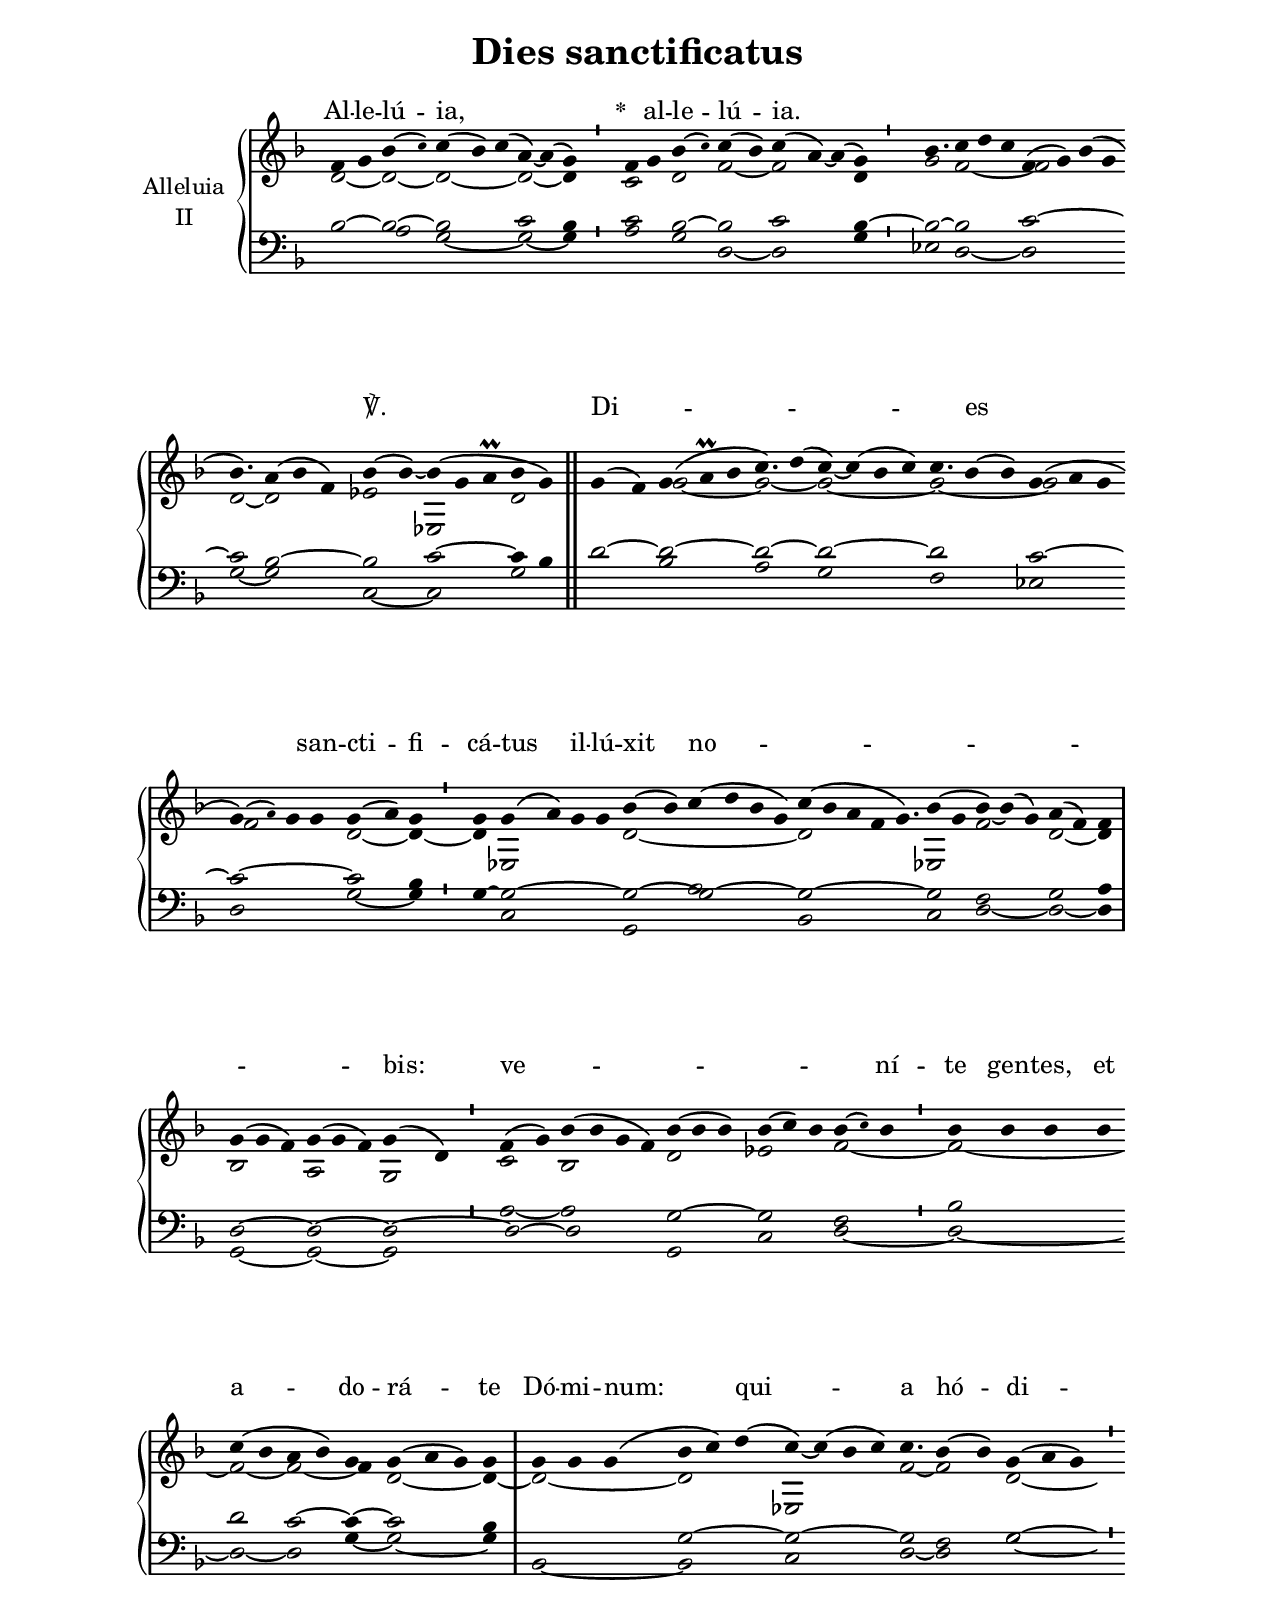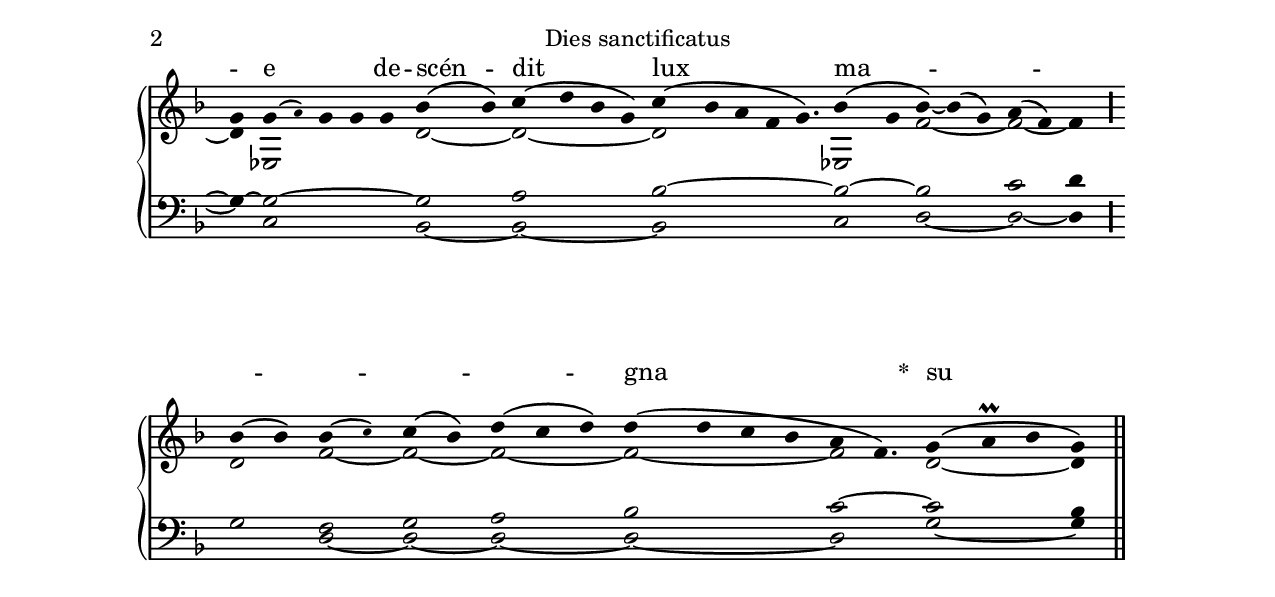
\version "2.18"
\include "gregorian.ly"
\include "noh2.ily"


%Page reference: page i.62
%(volume.page)

global = {
 \key g \dorian
 \cadenzaOn 
}

\header {
  title = \markup \center-column {"Dies sanctificatus" \vspace #1 }
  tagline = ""
  composer = ""
}

\paper {
 #(include-special-characters)
  oddHeaderMarkup = \markup \fill-line {
    \line {}
    \center-column {
      \on-the-fly #first-page     " "
      \on-the-fly #not-first-page "Dies sanctificatus"
    }
    \line { \on-the-fly #print-page-number-check-first \fromproperty #'page:page-number-string }
  }
  evenHeaderMarkup = \markup \fill-line {
    \line { \on-the-fly #print-page-number-check-first \fromproperty #'page:page-number-string }
    \center-column { "Dies sanctificatus" }
    \line {}
  }
}

chantText = \lyricmode {
Al -- le -- lú -- ia, _ _ 
\set stanza = " * " al -- le -- lú -- ia. _ _ _ _ _ _ _ ℣. 
Di -- _ _ _ es _ _ san -- cti -- fi -- cá -- tus il -- lú -- xit no -- _ _ _ _ _ _ bis: 
ve -- _ _ _ _ _ ní -- te gen -- tes, et a -- do -- rá -- te Dó -- mi -- num: 
qui -- a hó -- di -- _ e _ _ de -- scén -- dit lux ma -- _ _ _ _ _ _ gna 
\set stanza = " * " 
su -- per ter -- _ ram. _ }

chantMusic = {
\tieDown  f'4 g'4 bes'4 ( \once \tweak #'font-size #-4 c'' ) c''4 ( bes'4) c''4 ( a'4) ~ a'4 ( g'4) \divisioMinima
 f'4 g'4 bes'4 ( \once \tweak #'font-size #-4 c'' ) c''4 ( bes'4) c''4 ( a'4) ~ a'4 ( g'4) \divisioMinima
 bes'4. c''4 d''4 c''4 f'4 ( g'4) bes'4 ( g'4 \forceBreak
) bes'4. a'4 ( bes'4 f'4) bes'4 ( bes'4) ~ bes'4 ( g'4 a'\prall bes'4 g'4) \finalis
 g'4 ( f'4) g'4 ( a'\prall bes'4 c''4.) d''4 ( c''4) ~ c''4 ( bes'4 c''4) c''4. bes'4 ( bes'4) g'4 ( a'4 g'4 \forceBreak
) g'4 ( \once \tweak #'font-size #-4 a' ) g'4 g'4 g'4 ( a'4) g'4 \divisioMinima
 g'4 g'4 ( a'4) g'4 g'4 bes'4 ( bes'4) c''4 ( d''4 bes'4 g'4) c''4 ( bes'4 a'4 f'4 g'4.) bes'4 ( g'4 bes'4) ~ bes'4 ( g'4) a'4 ( f'4) f'4 \divisioMaxima \forceBreak

 g'4 ( g'4 f'4) g'4 ( g'4 f'4) g'4 ( d'4) \divisioMinima
 f'4 ( g'4) bes'4 ( bes'4 g'4 f'4) bes'4 ( bes'4 bes'4) bes'4 ( c''4) bes'4 bes'4 ( \once \tweak #'font-size #-4 c'' ) bes'4 \divisioMinima
 bes'4 bes'4 bes'4 bes'4 \forceBreak
 c''4 ( bes'4 a'4 bes'4) g'4 g'4 ( a'4 g'4) g'4 \divisioMaxima
 g'4 g'4 g'4 ( bes'4 c''4) d''4 ( c''4) ~ c''4 ( bes'4 c''4) c''4. bes'4 ( bes'4) g'4 ( a'4 g'4) \divisioMinima \forceBreak

 g'4 g'4 ( \once \tweak #'font-size #-4 a' ) g'4 g'4 g'4 bes'4 ( bes'4) c''4 ( d''4 bes'4 g'4) c''4 ( bes'4 a'4 f'4 g'4.) bes'4 ( g'4 bes'4) ~ bes'4 ( g'4) a'4 ( f'4) f'4 \divisioMaior \forceBreak

 bes'4 ( bes'4) bes'4 ( \once \tweak #'font-size #-4 c'' ) c''4 ( bes'4) d''4 ( c''4 d''4) d''4 ( d''4 c''4 bes'4 a'4 f'4.) g'4 ( a'\prall bes'4 g'4) \finalis

}

altoMusic = {
d'2 ~ d'2 ~ d'2*3/2 ~ d'2 ~ d'4 \divisioMinima
c'2 d'2 f'2 ~ f'2*3/2 d'4 \divisioMinima
g'2*3/4 f'2*3/2 ~ f'2*4/2 d'2*3/4 ~ d'2*3/2 ees'2 ees2*3/2 d'2 \finalis
r2 g'2*3/2 ~ g'2*5/4 ~ g'2*4/2 ~ g'2*7/4 ~ g'2*3/2 f'2*4/2 d'2 ~ d'4 ~ \divisioMinima
d'4 ees2*4/2 d'2*6/2 ~ d'2*11/4 ees2 f'2*3/2 d'2 ~ d'4 \divisioMaxima
bes2*3/2 a2*3/2 g2 \divisioMinima
c'2 bes2*4/2 d'2*3/2 ees'2*3/2 f'2*3/2 ~ \divisioMinima
f'2*4/2 ~ f'2 ~ f'2 ~ f'4 d'2*3/2 ~ d'4 ~ \divisioMaxima
d'2*3/2 ~ d'2*3/2 ees2*4/2 f'2*3/4 ~ f'2 d'2*3/2 ~ \divisioMinima
d'4 ees2*5/2 d'2 ~ d'2*4/2 ~ d'2*11/4 ees2 f'2*3/2 ~ f'2 ~ f'4 \divisioMaior
d'2 f'2 ~ f'2 ~ f'2*3/2 ~ f'2*4/2 ~ f'2*5/4 d'2*3/2 ~ d'4 \finalis
}

tenorMusic = {
bes2 ~ bes2 ~ bes2*3/2 c'2 bes4 \divisioMinima
c'2 bes2 ~ bes2 c'2*3/2 bes4 ~ \divisioMinima
bes2*3/4 ~ bes2*3/2 c'2*4/2 ~ c'2*3/4 bes2*3/2 ~ bes2 c'2*3/2 ~ c'4 bes4 \finalis
d'2 ~ d'2*3/2 ~ d'2*5/4 ~ d'2*4/2 ~ d'2*7/4 c'2*3/2 ~ c'2*4/2 ~ c'2 bes4 \divisioMinima
g4 ~ g2*4/2 ~ g2 ~ g2*4/2 ~ g2*11/4 ~ g2 f2*3/2 g2 a4 \divisioMaxima
d2*3/2 ~ d2*3/2 ~ d2 ~ \divisioMinima
d2 ~ d2*4/2 g2*3/2 ~ g2*3/2 f2*3/2 \divisioMinima
bes2*4/2 d'2 c'2 ~ c'4 ~ c'2*3/2 bes4 \divisioMaxima
r2*3/2 g2*3/2 ~ g2*4/2 ~ g2*3/4 f2 g2*3/2 ~ \divisioMinima
g4 ~ g2*5/2 ~ g2 a2*4/2 bes2*11/4 ~ bes2 ~ bes2*3/2 c'2 d'4 \divisioMaior
g2 f2 g2 a2*3/2 bes2*4/2 c'2*5/4 ~ c'2*3/2 bes4 \finalis
}

bassMusic = {
r2 a2 g2*3/2 ~ g2 ~ g4 \divisioMinima
a2 g2 d2 ~ d2*3/2 g4 \divisioMinima
ees2*3/4 d2*3/2 ~ d2*4/2 g2*3/4 ~ g2*3/2 c2 ~ c2*3/2 g2 \finalis
r2 bes2*3/2 a2*5/4 g2*4/2 f2*7/4 ees2*3/2 d2*4/2 g2 ~ g4 \divisioMinima
r4 c2*4/2 g,2 a2*4/2 bes,2*11/4 c2 d2*3/2 ~ d2 ~ d4 \divisioMaxima
g,2*3/2 ~ g,2*3/2 ~ g,2 \divisioMinima
a2 ~ a2*4/2 g,2*3/2 c2*3/2 d2*3/2 ~ \divisioMinima
d2*4/2 ~ d2 ~ d2 g4 ~ g2*3/2 ~ g4 \divisioMaxima
bes,2*3/2 ~ bes,2*3/2 c2*4/2 d2*3/4 ~ d2 g2*3/2 ~ \divisioMinima
g4 c2*5/2 bes,2 ~ bes,2*4/2 ~ bes,2*11/4 c2 d2*3/2 ~ d2 ~ d4 \divisioMaior
r2 d2 ~ d2 ~ d2*3/2 ~ d2*4/2 ~ d2*5/4 g2*3/2 ~ g4 \finalis
}

voiceLines = {
\voiceLineStyle


}

\score{
  <<
    \new GrandStaff <<
      \set GrandStaff.autoBeaming = ##f
      \set GrandStaff.instrumentName = \markup \center-column {
        "Alleluia"
        "II"
      }
      \new Staff = up <<
        \new Voice = "chant" {
          \voiceOne \global \chantMusic
        }
        \new Voice {
          \voiceTwo \global \altoMusic
        }
      >>

      \new Staff = down <<
        \clef bass
        \new Voice {
          \voiceOne \global \tenorMusic
        }
        \new Voice {
          \voiceTwo \global \bassMusic
        }
	\new Voice {
        \voiceThree \global \voiceLines
        }
      >>
    >>
    \new Lyrics \lyricsto chant {
      \chantText
    }
  >>
  \layout{
  }
  \midi{
    \tempo 4 = 125
  }
}
